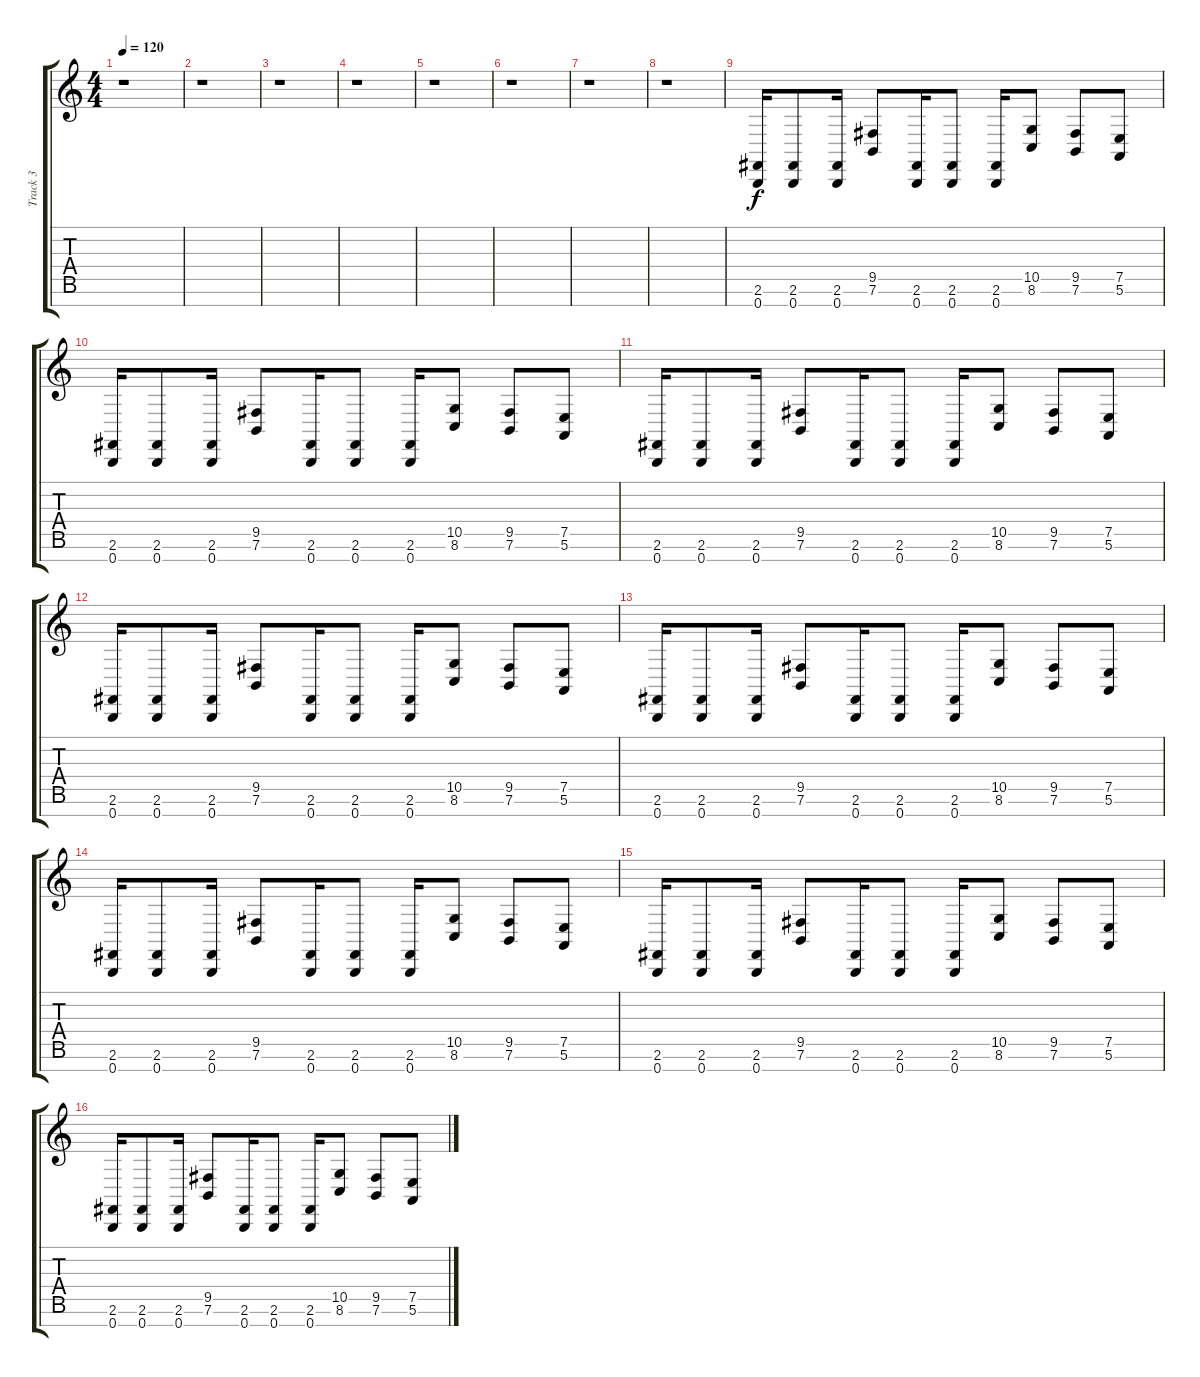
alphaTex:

\track ("Track 3" "Track 3") {instrument lead8bassandlead}
\staff {score tabs}
\tuning (E4 B3 G3 D3 A2 E2 B1) {hide}
\ts (4 4)
\tempo 120
\clef g2
\ks c
r.1{dy f} |
r.1 |
r.1 |
r.1 |
r.1 |
r.1 |
r.1 |
r.1 |
(2.6 0.7).16 (2.6 0.7).8 (2.6 0.7).16 (9.5 7.6).8 (2.6 0.7).16 (2.6 0.7).8 (2.6 0.7).16 (10.5 8.6).8 (9.5 7.6).8 (7.5 5.6).8 |
(2.6 0.7).16 (2.6 0.7).8 (2.6 0.7).16 (9.5 7.6).8 (2.6 0.7).16 (2.6 0.7).8 (2.6 0.7).16 (10.5 8.6).8 (9.5 7.6).8 (7.5 5.6).8 |
(2.6 0.7).16 (2.6 0.7).8 (2.6 0.7).16 (9.5 7.6).8 (2.6 0.7).16 (2.6 0.7).8 (2.6 0.7).16 (10.5 8.6).8 (9.5 7.6).8 (7.5 5.6).8 |
(2.6 0.7).16 (2.6 0.7).8 (2.6 0.7).16 (9.5 7.6).8 (2.6 0.7).16 (2.6 0.7).8 (2.6 0.7).16 (10.5 8.6).8 (9.5 7.6).8 (7.5 5.6).8 |
(2.6 0.7).16 (2.6 0.7).8 (2.6 0.7).16 (9.5 7.6).8 (2.6 0.7).16 (2.6 0.7).8 (2.6 0.7).16 (10.5 8.6).8 (9.5 7.6).8 (7.5 5.6).8 |
(2.6 0.7).16 (2.6 0.7).8 (2.6 0.7).16 (9.5 7.6).8 (2.6 0.7).16 (2.6 0.7).8 (2.6 0.7).16 (10.5 8.6).8 (9.5 7.6).8 (7.5 5.6).8 |
(2.6 0.7).16 (2.6 0.7).8 (2.6 0.7).16 (9.5 7.6).8 (2.6 0.7).16 (2.6 0.7).8 (2.6 0.7).16 (10.5 8.6).8 (9.5 7.6).8 (7.5 5.6).8 |
(2.6 0.7).16 (2.6 0.7).8 (2.6 0.7).16 (9.5 7.6).8 (2.6 0.7).16 (2.6 0.7).8 (2.6 0.7).16 (10.5 8.6).8 (9.5 7.6).8 (7.5 5.6).8
